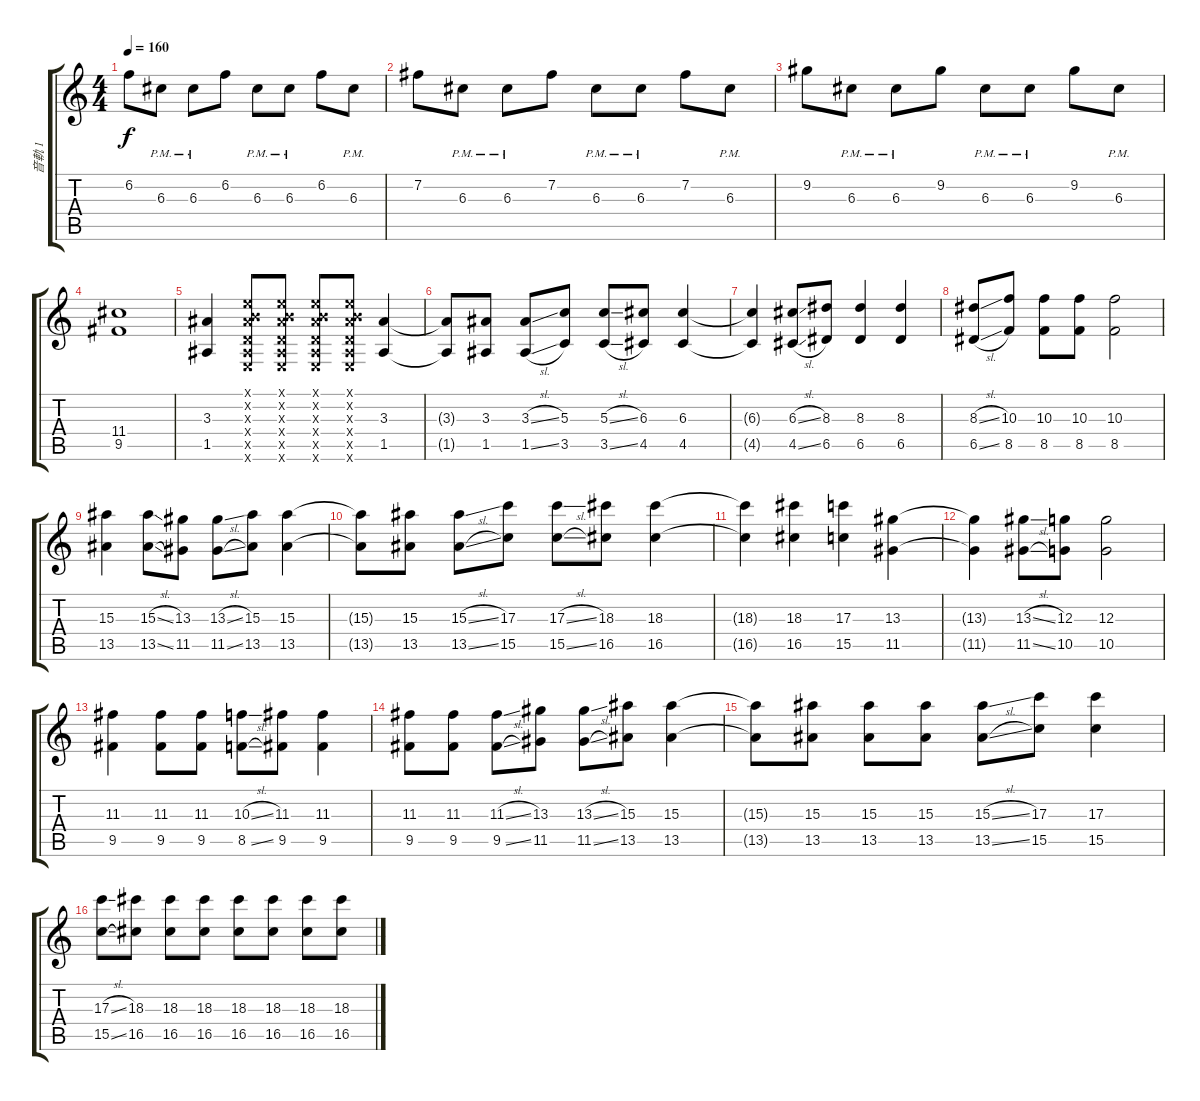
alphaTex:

\track ("音軌 1" "音軌 1") {instrument overdrivenguitar}
\staff {score tabs}
\tuning (E4 B3 G3 D3 A2 E2) {hide}
\ts (4 4)
\tempo 160
\clef g2
\ks c
6.2.8{dy f} 6.3{pm}.8 6.3{pm}.8 6.2.8 6.3{pm}.8 6.3{pm}.8 6.2.8 6.3{pm}.8 |
7.2.8 6.3{pm}.8 6.3{pm}.8 7.2.8 6.3{pm}.8 6.3{pm}.8 7.2.8 6.3{pm}.8 |
9.2.8 6.3{pm}.8 6.3{pm}.8 9.2.8 6.3{pm}.8 6.3{pm}.8 9.2.8 6.3{pm}.8 |
(11.4 9.5).1 |
(3.3 1.5).4 (0.1{x} 0.2{x} 3.3{x} 0.4{x} 1.5{x} 0.6{x}).8 (0.1{x} 0.2{x} 3.3{x} 0.4{x} 1.5{x} 0.6{x}).8 (0.1{x} 0.2{x} 3.3{x} 0.4{x} 1.5{x} 0.6{x}).8 (0.1{x} 0.2{x} 3.3{x} 0.4{x} 1.5{x} 0.6{x}).8 (3.3 1.5).4 |
(3.3{t} 1.5{t}).8 (3.3 1.5).8 (3.3{sl} 1.5{sl}).8 (5.3 3.5).8 (5.3{sl} 3.5{sl}).8 (6.3 4.5).8 (6.3 4.5).4 |
(6.3{t} 4.5{t}).4 (6.3{sl} 4.5{sl}).8 (8.3 6.5).8 (8.3 6.5).4 (8.3 6.5).4 |
(8.3{sl} 6.5{sl}).8 (10.3 8.5).8 (10.3 8.5).8 (10.3 8.5).8 (10.3 8.5).2 |
(15.3 13.5).4 (15.3{sl} 13.5{sl}).8 (13.3 11.5).8 (13.3{sl} 11.5{sl}).8 (15.3 13.5).8 (15.3 13.5).4 |
(15.3{t} 13.5{t}).8 (15.3 13.5).8 (15.3{sl} 13.5{sl}).8 (17.3 15.5).8 (17.3{sl} 15.5{sl}).8 (18.3 16.5).8 (18.3 16.5).4 |
(18.3{t} 16.5{t}).4 (18.3 16.5).4 (17.3 15.5).4 (13.3 11.5).4 |
(13.3{t} 11.5{t}).4 (13.3{sl} 11.5{sl}).8 (12.3 10.5).8 (12.3 10.5).2 |
(11.3 9.5).4 (11.3 9.5).8 (11.3 9.5).8 (10.3{sl} 8.5{sl}).8 (11.3 9.5).8 (11.3 9.5).4 |
(11.3 9.5).8 (11.3 9.5).8 (11.3{sl} 9.5{sl}).8 (13.3 11.5).8 (13.3{sl} 11.5{sl}).8 (15.3 13.5).8 (15.3 13.5).4 |
(15.3{t} 13.5{t}).8 (15.3 13.5).8 (15.3 13.5).8 (15.3 13.5).8 (15.3{sl} 13.5{sl}).8 (17.3 15.5).8 (17.3 15.5).4 |
(17.3{sl} 15.5{sl}).8 (18.3 16.5).8 (18.3 16.5).8 (18.3 16.5).8 (18.3 16.5).8 (18.3 16.5).8 (18.3 16.5).8 (18.3 16.5).8
